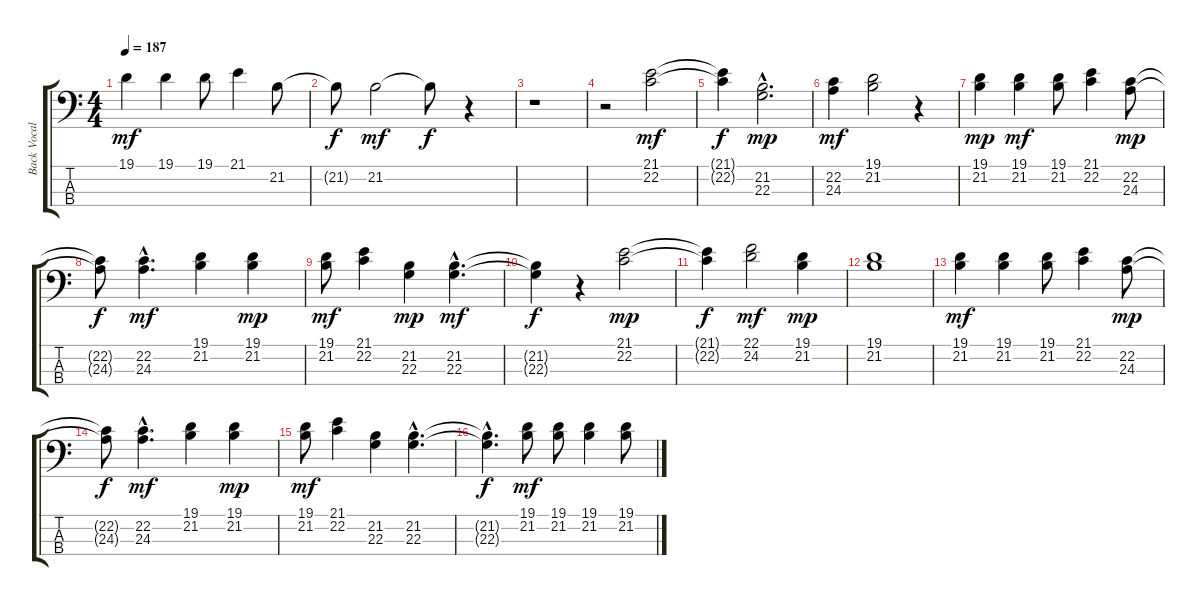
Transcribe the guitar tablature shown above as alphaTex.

\track ("Back Vocals" "Back Vocal") {instrument bassoon}
\staff {score tabs}
\tuning (G2 D2 A1 E1) {hide}
\ts (4 4)
\tempo 187
\clef f4
\ks c
19.1.4{dy mf} 19.1.4 19.1.8 21.1.4 21.2.8 |
21.2{t}.8{dy f} 21.2.2{dy mf} 21.2{t}.8{dy f} r.4 |
r.1 |
r.2 (21.1 22.2).2{dy mf} |
(21.1{t} 22.2{t}).4{dy f} (21.2{hac} 22.3{hac}).2{d dy mp} |
(22.2 24.3).4{dy mf} (19.1 21.2).2 r.4 |
(19.1 21.2).4{dy mp} (19.1 21.2).4{dy mf} (19.1 21.2).8 (21.1 22.2).4 (22.2 24.3).8{dy mp} |
(22.2{t} 24.3{t}).8{dy f} (22.2{hac} 24.3{hac}).4{d dy mf} (19.1 21.2).4 (19.1 21.2).4{dy mp} |
(19.1 21.2).8{dy mf} (21.1 22.2).4 (21.2 22.3).4{dy mp} (21.2{hac} 22.3{hac}).4{d dy mf} |
(21.2{t} 22.3{t}).4{dy f} r.4 (21.1 22.2).2{dy mp} |
(21.1{t} 22.2{t}).4{dy f} (22.1 24.2).2{dy mf} (19.1 21.2).4{dy mp} |
(19.1 21.2).1 |
(19.1 21.2).4{dy mf} (19.1 21.2).4 (19.1 21.2).8 (21.1 22.2).4 (22.2 24.3).8{dy mp} |
(22.2{t} 24.3{t}).8{dy f} (22.2{hac} 24.3{hac}).4{d dy mf} (19.1 21.2).4 (19.1 21.2).4{dy mp} |
(19.1 21.2).8{dy mf} (21.1 22.2).4 (21.2 22.3).4 (21.2{hac} 22.3{hac}).4{d} |
(21.2{hac t} 22.3{hac t}).4{d dy f} (19.1 21.2).8{dy mf} (19.1 21.2).8 (19.1 21.2).4 (19.1 21.2).8
